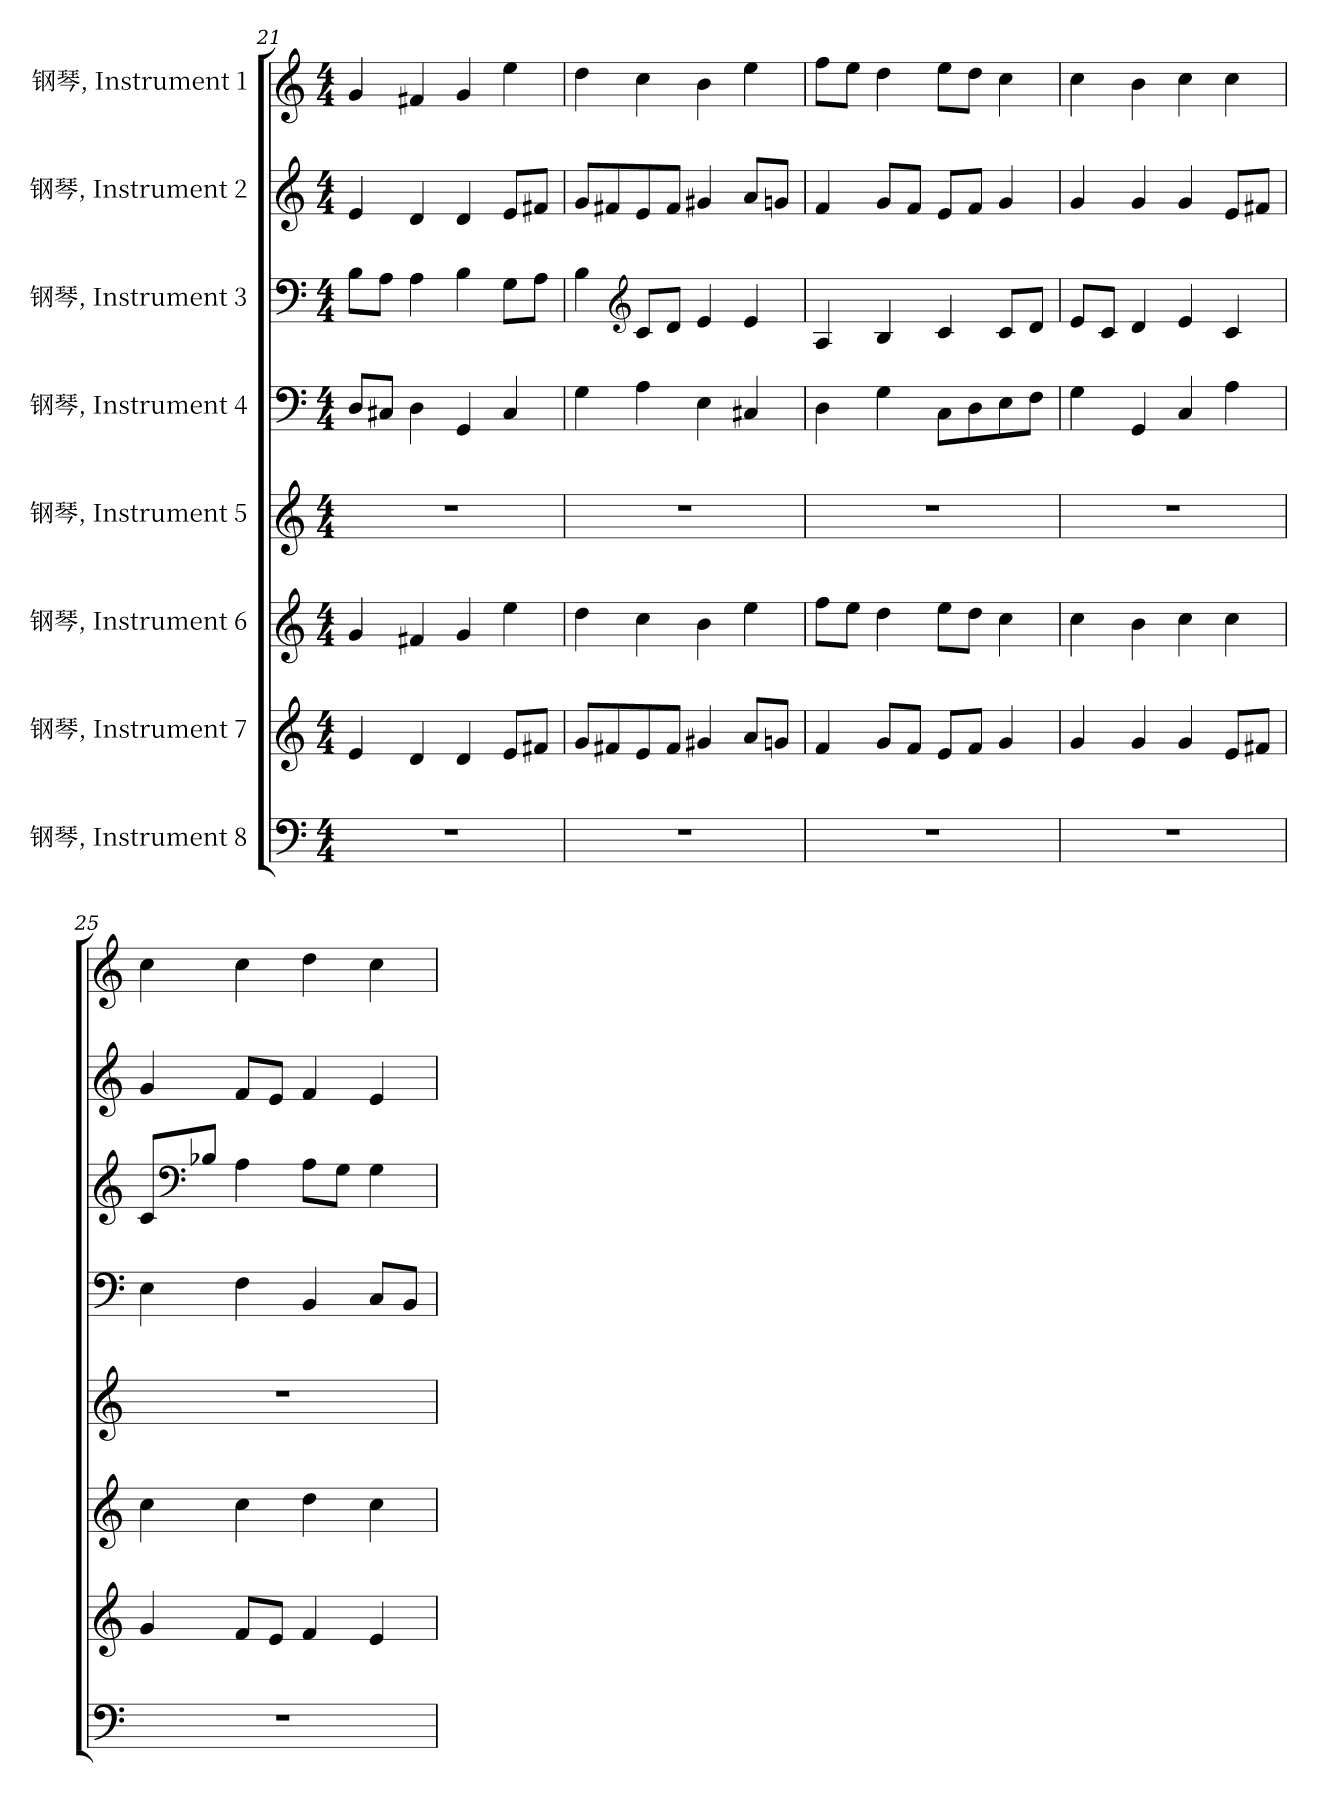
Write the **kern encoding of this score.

**kern	**kern	**kern	**kern	**kern	**kern	**kern	**kern
*part8	*part7	*part6	*part5	*part4	*part3	*part2	*part1
*staff8	*staff7	*staff6	*staff5	*staff4	*staff3	*staff2	*staff1
*I"钢琴, Instrument 8	*I"钢琴, Instrument 7	*I"钢琴, Instrument 6	*I"钢琴, Instrument 5	*I"钢琴, Instrument 4	*I"钢琴, Instrument 3	*I"钢琴, Instrument 2	*I"钢琴, Instrument 1
*clefF4	*clefG2	*clefG2	*clefG2	*clefF4	*clefF4	*clefG2	*clefG2
*k[]	*k[]	*k[]	*k[]	*k[]	*k[]	*k[]	*k[]
*M4/4	*M4/4	*M4/4	*M4/4	*M4/4	*M4/4	*M4/4	*M4/4
=21	=21	=21	=21	=21	=21	=21	=21
1r	4e/	4g/	1r	8D/L	8B\L	4e/	4g/
.	.	.	.	8C#X/J	8A\J	.	.
.	4d/	4f#X/	.	4D\	4A\	4d/	4f#X/
.	4d/	4g/	.	4GG/	4B\	4d/	4g/
.	8e/L	4ee\	.	4C#/	8G\L	8e/L	4ee\
.	8f#X/J	.	.	.	8A\J	8f#X/J	.
!!LO:PB:g=z
=22	=22	=22	=22	=22	=22	=22	=22
1r	8g/L	4dd\	1r	4G\	4B\	8g/L	4dd\
.	8f#X/	.	.	.	.	8f#X/	.
*	*	*	*	*	*clefG2	*	*
.	8e/	4cc\	.	4A\	8c/L	8e/	4cc\
.	8f#/J	.	.	.	8d/J	8f#/J	.
.	4g#X/	4b\	.	4E\	4e/	4g#X/	4b\
.	8a/L	4ee\	.	4C#X/	4e/	8a/L	4ee\
.	8gn/J	.	.	.	.	8gn/J	.
=23	=23	=23	=23	=23	=23	=23	=23
1r	4f/	8ff\L	1r	4D\	4A/	4f/	8ff\L
.	.	8ee\J	.	.	.	.	8ee\J
.	8g/L	4dd\	.	4G\	4B/	8g/L	4dd\
.	8f/J	.	.	.	.	8f/J	.
.	8e/L	8ee\L	.	8C\L	4c/	8e/L	8ee\L
.	8f/J	8dd\J	.	8D\	.	8f/J	8dd\J
.	4g/	4cc\	.	8E\	8c/L	4g/	4cc\
.	.	.	.	8F\J	8d/J	.	.
=24	=24	=24	=24	=24	=24	=24	=24
1r	4g/	4cc\	1r	4G\	8e/L	4g/	4cc\
.	.	.	.	.	8c/J	.	.
.	4g/	4b\	.	4GG/	4d/	4g/	4b\
.	4g/	4cc\	.	4C/	4e/	4g/	4cc\
.	8e/L	4cc\	.	4A\	4c/	8e/L	4cc\
.	8f#X/J	.	.	.	.	8f#X/J	.
=25	=25	=25	=25	=25	=25	=25	=25
1r	4g/	4cc\	1r	4E\	8c/L	4g/	4cc\
*	*	*	*	*	*clefF4	*	*
.	.	.	.	.	8B-X/J	.	.
.	8f/L	4cc\	.	4F\	4A\	8f/L	4cc\
.	8e/J	.	.	.	.	8e/J	.
.	4f/	4dd\	.	4BB/	8A\L	4f/	4dd\
.	.	.	.	.	8G\J	.	.
.	4e/	4cc\	.	8C/L	4G\	4e/	4cc\
.	.	.	.	8BB/J	.	.	.
=	=	=	=	=	=	=	=
*-	*-	*-	*-	*-	*-	*-	*-
